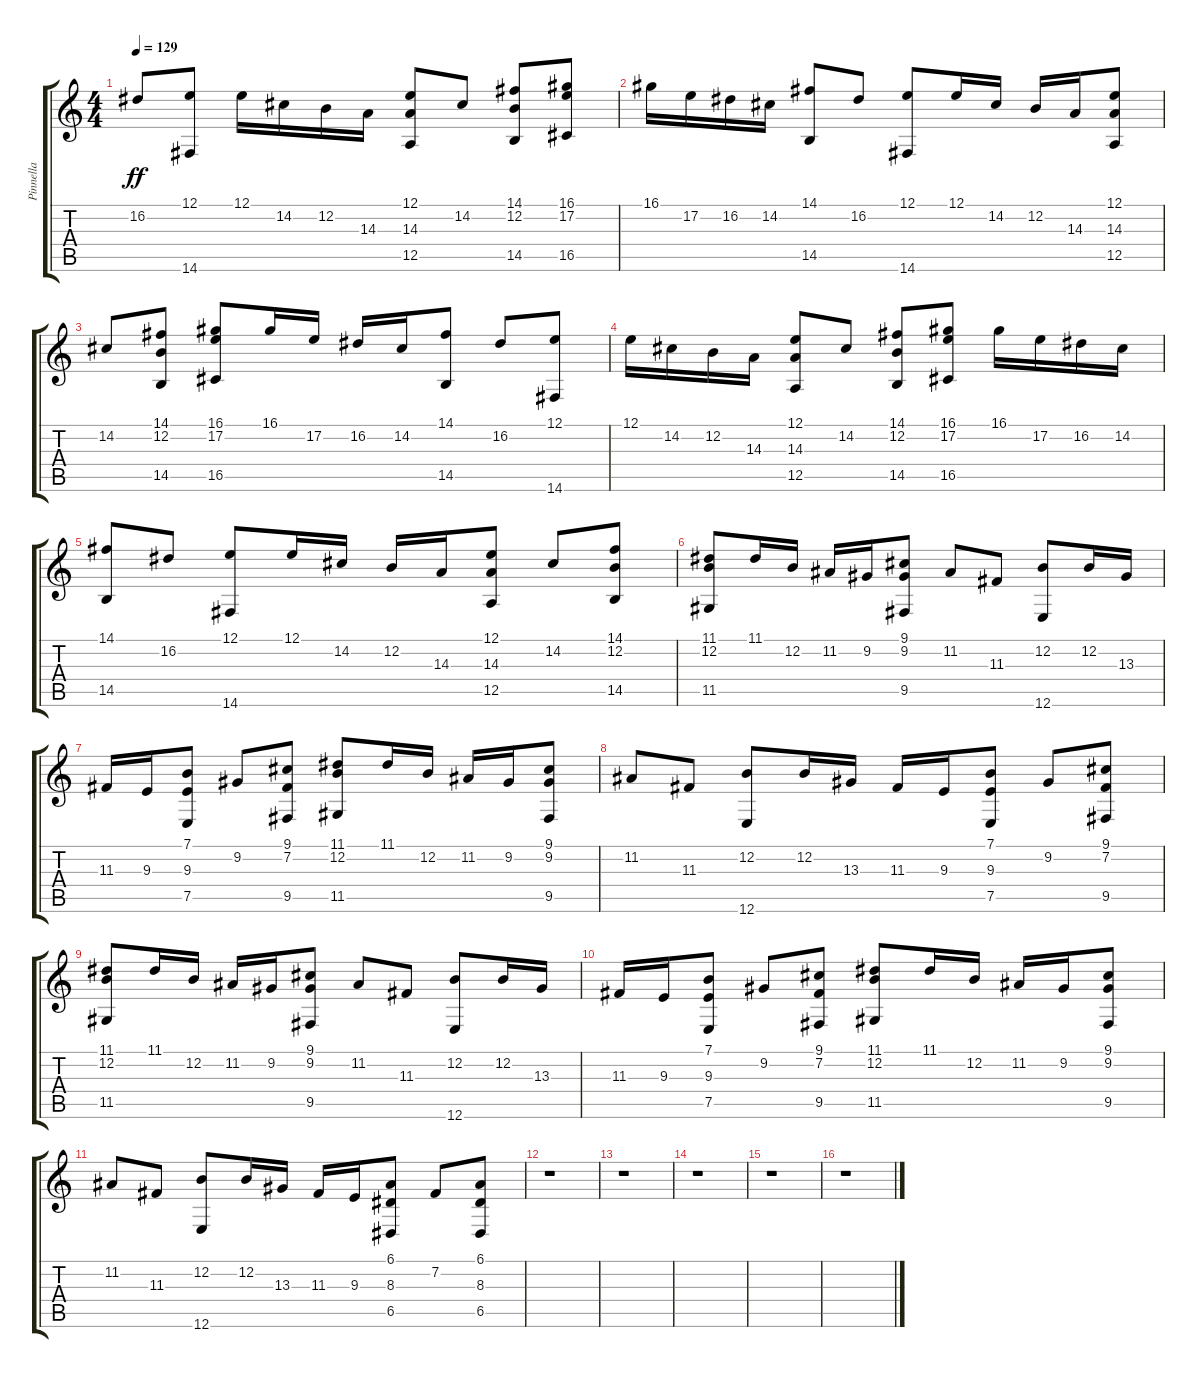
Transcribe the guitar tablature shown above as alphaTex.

\track ("Pinnella" "Pinnella") {instrument brightacousticpiano}
\staff {score tabs}
\tuning (E4 B3 G3 D3 A2 E2) {hide}
\ts (4 4)
\tempo 129
\clef g2
\ks c
16.2.8{dy ff} (12.1 14.6).8 12.1.16 14.2.16 12.2.16 14.3.16 (12.1 14.3 12.5).8 14.2.8 (14.1 12.2 14.5).8 (16.1 17.2 16.5).8 |
16.1.16 17.2.16 16.2.16 14.2.16 (14.1 14.5).8 16.2.8 (12.1 14.6).8 12.1.16 14.2.16 12.2.16 14.3.16 (12.1 14.3 12.5).8 |
14.2.8 (14.1 12.2 14.5).8 (16.1 17.2 16.5).8 16.1.16 17.2.16 16.2.16 14.2.16 (14.1 14.5).8 16.2.8 (12.1 14.6).8 |
12.1.16 14.2.16 12.2.16 14.3.16 (12.1 14.3 12.5).8 14.2.8 (14.1 12.2 14.5).8 (16.1 17.2 16.5).8 16.1.16 17.2.16 16.2.16 14.2.16 |
(14.1 14.5).8 16.2.8 (12.1 14.6).8 12.1.16 14.2.16 12.2.16 14.3.16 (12.1 14.3 12.5).8 14.2.8 (14.1 12.2 14.5).8 |
(11.1 12.2 11.5).8 11.1.16 12.2.16 11.2.16 9.2.16 (9.1 9.2 9.5).8 11.2.8 11.3.8 (12.2 12.6).8 12.2.16 13.3.16 |
11.3.16 9.3.16 (7.1 9.3 7.5).8 9.2.8 (9.1 7.2 9.5).8 (11.1 12.2 11.5).8 11.1.16 12.2.16 11.2.16 9.2.16 (9.1 9.2 9.5).8 |
11.2.8 11.3.8 (12.2 12.6).8 12.2.16 13.3.16 11.3.16 9.3.16 (7.1 9.3 7.5).8 9.2.8 (9.1 7.2 9.5).8 |
(11.1 12.2 11.5).8 11.1.16 12.2.16 11.2.16 9.2.16 (9.1 9.2 9.5).8 11.2.8 11.3.8 (12.2 12.6).8 12.2.16 13.3.16 |
11.3.16 9.3.16 (7.1 9.3 7.5).8 9.2.8 (9.1 7.2 9.5).8 (11.1 12.2 11.5).8 11.1.16 12.2.16 11.2.16 9.2.16 (9.1 9.2 9.5).8 |
11.2.8 11.3.8 (12.2 12.6).8 12.2.16 13.3.16 11.3.16 9.3.16 (6.1 8.3 6.5).8 7.2.8 (6.1 8.3 6.5).8 |
r.1 |
r.1 |
r.1 |
r.1 |
r.1
